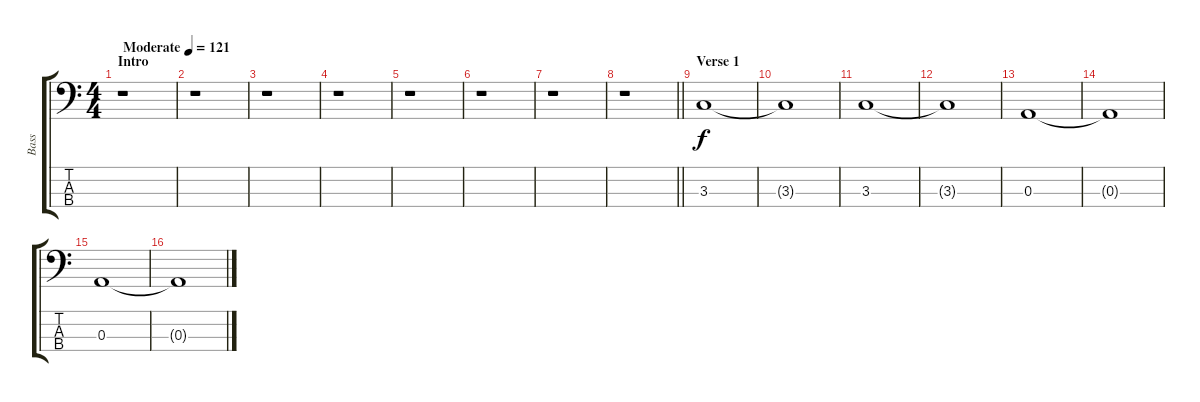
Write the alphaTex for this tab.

\track ("Bass" "Bass") {instrument electricbassfinger}
\staff {score tabs}
\tuning (G2 D2 A1 E1) {hide}
\ts (4 4)
\section ("" "Intro")
\tempo (121 "Moderate")
\clef f4
\ks c
r.1{dy f instrument electricbassfinger} |
r.1 |
r.1 |
r.1 |
r.1 |
r.1 |
r.1 |
\barLineRight lightlight
r.1 |
\section ("" "Verse 1")
3.3.1 |
3.3{t}.1 |
3.3.1 |
3.3{t}.1 |
0.3.1 |
0.3{t}.1 |
0.3.1 |
0.3{t}.1
